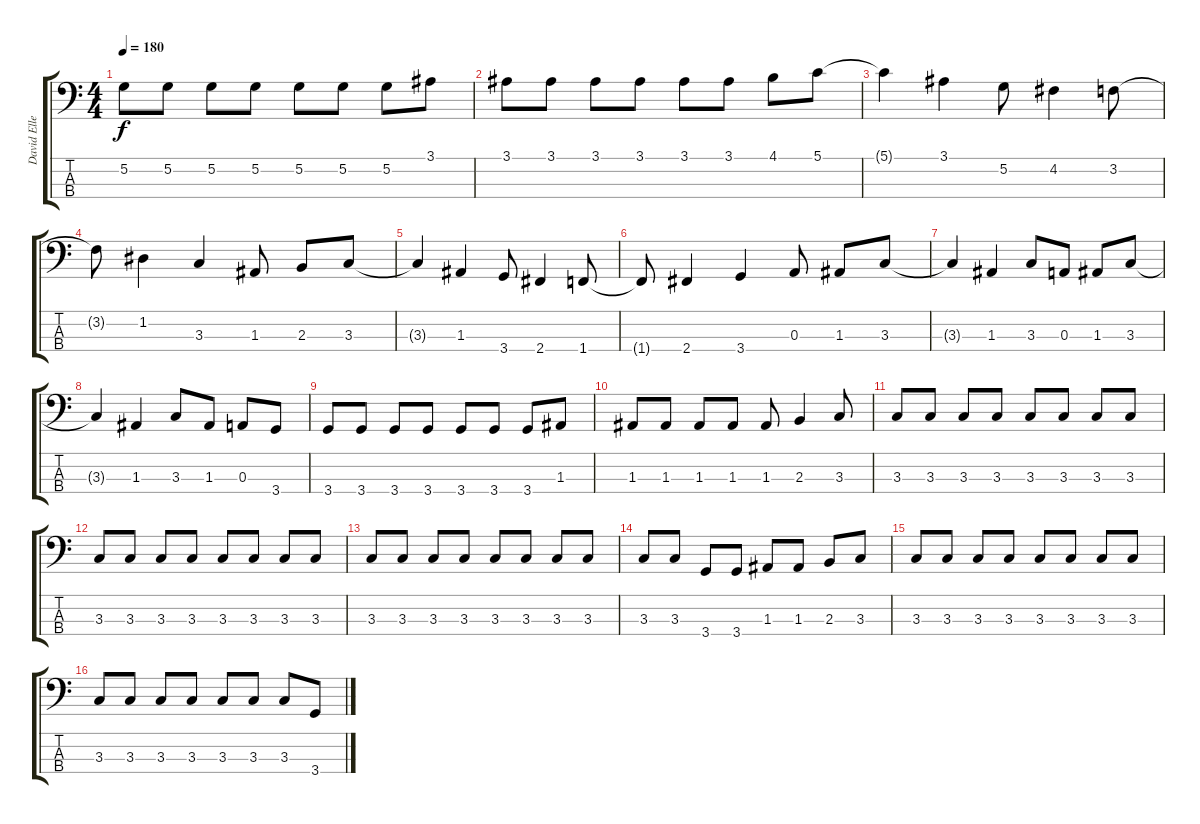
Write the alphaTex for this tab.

\track ("David Ellefson" "David Elle") {instrument electricbasspick}
\staff {score tabs}
\tuning (G2 D2 A1 E1) {hide}
\ts (4 4)
\tempo 180
\clef f4
\ks c
5.2.8{dy f} 5.2.8 5.2.8 5.2.8 5.2.8 5.2.8 5.2.8 3.1.8 |
3.1.8 3.1.8 3.1.8 3.1.8 3.1.8 3.1.8 4.1.8 5.1.8 |
5.1{t}.4 3.1.4 5.2.8 4.2.4 3.2.8 |
3.2{t}.8 1.2.4 3.3.4 1.3.8 2.3.8 3.3.8 |
3.3{t}.4 1.3.4 3.4.8 2.4.4 1.4.8 |
1.4{t}.8 2.4.4 3.4.4 0.3.8 1.3.8 3.3.8 |
3.3{t}.4 1.3.4 3.3.8 0.3.8 1.3.8 3.3.8 |
3.3{t}.4 1.3.4 3.3.8 1.3.8 0.3.8 3.4.8 |
3.4.8 3.4.8 3.4.8 3.4.8 3.4.8 3.4.8 3.4.8 1.3.8 |
1.3.8 1.3.8 1.3.8 1.3.8 1.3.8 2.3.4 3.3.8 |
3.3.8 3.3.8 3.3.8 3.3.8 3.3.8 3.3.8 3.3.8 3.3.8 |
3.3.8 3.3.8 3.3.8 3.3.8 3.3.8 3.3.8 3.3.8 3.3.8 |
3.3.8 3.3.8 3.3.8 3.3.8 3.3.8 3.3.8 3.3.8 3.3.8 |
3.3.8 3.3.8 3.4.8 3.4.8 1.3.8 1.3.8 2.3.8 3.3.8 |
3.3.8 3.3.8 3.3.8 3.3.8 3.3.8 3.3.8 3.3.8 3.3.8 |
3.3.8 3.3.8 3.3.8 3.3.8 3.3.8 3.3.8 3.3.8 3.4.8
